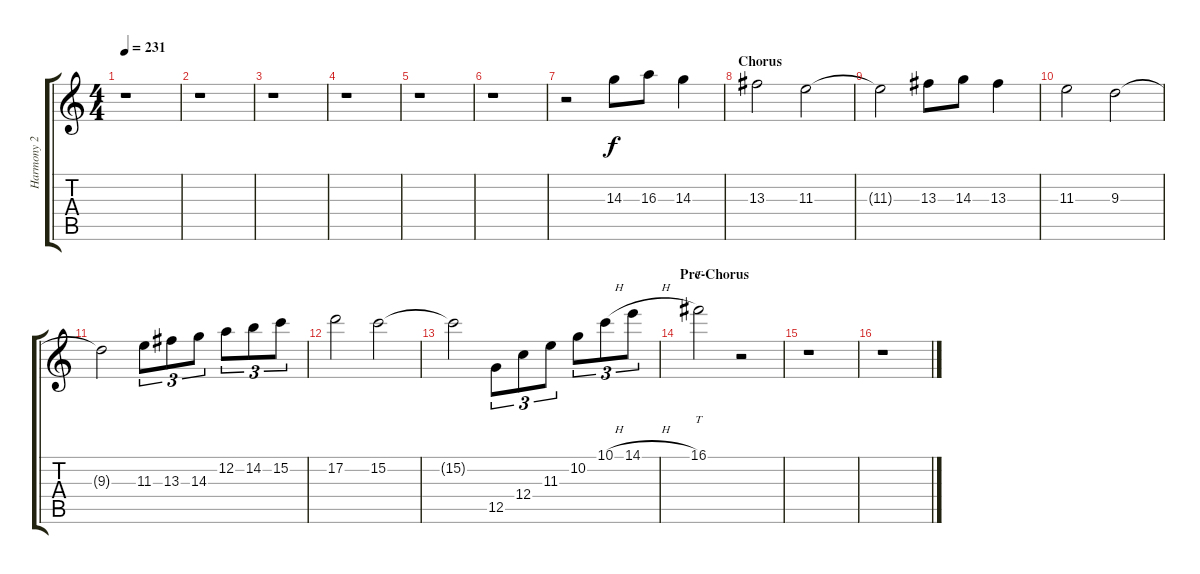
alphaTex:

\track ("Harmony 2" "Harmony 2") {instrument overdrivenguitar}
\staff {score tabs}
\tuning (D4 A3 F3 C3 G2 C2) {hide}
\ts (4 4)
\tempo 231
\clef g2
\ks aminor
r.1{dy f} |
r.1 |
r.1 |
r.1 |
r.1 |
r.1 |
r.2 14.3.8 16.3.8 14.3.4 |
\section ("" "Chorus")
13.3.2 11.3.2 |
11.3{t}.2 13.3.8 14.3.8 13.3.4 |
11.3.2 9.3.2 |
9.3{t}.2 11.3.8{tu (3 2)} 13.3.8{tu (3 2)} 14.3.8{tu (3 2)} 12.2.8{tu (3 2)} 14.2.8{tu (3 2)} 15.2.8{tu (3 2)} |
17.2.2 15.2.2 |
15.2{t}.2 12.5.8{tu (3 2)} 12.4.8{tu (3 2)} 11.3.8{tu (3 2)} 10.2.8{tu (3 2)} 10.1{h}.8{tu (3 2)} 14.1{h}.8{tu (3 2)} |
\section ("" "Pre-Chorus")
16.1.2{tt} r.2 |
r.1 |
r.1
